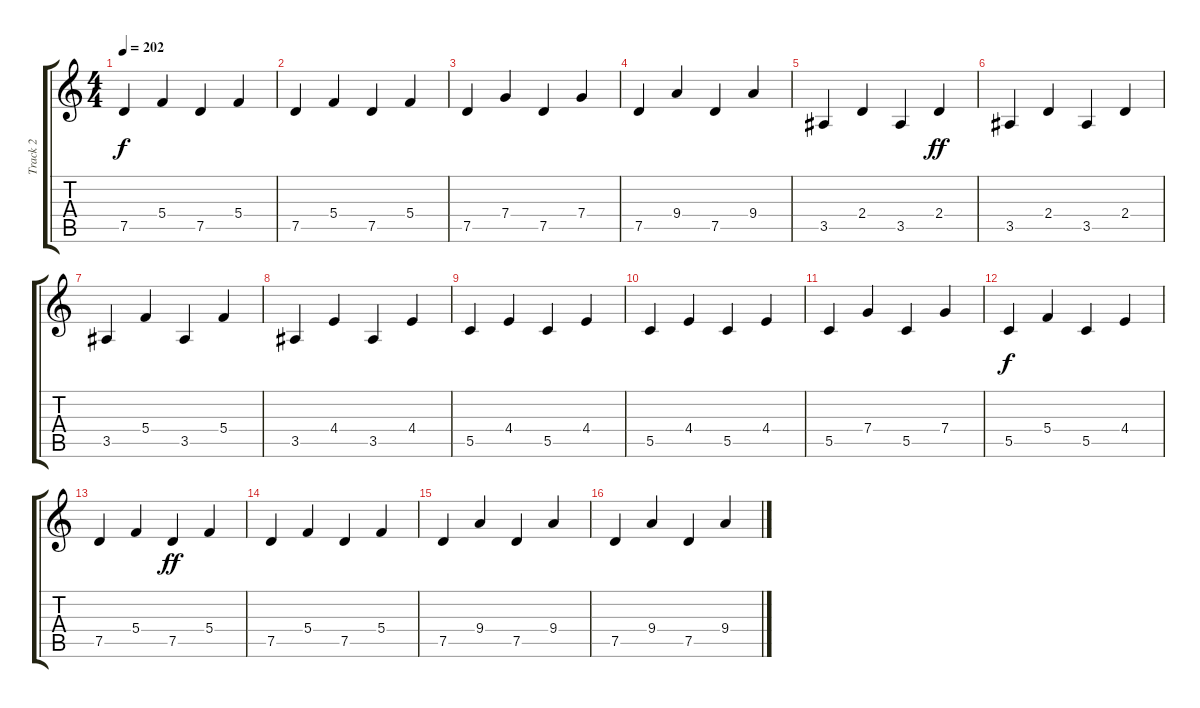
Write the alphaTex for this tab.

\track ("Track 2" "Track 2") {instrument distortionguitar}
\staff {score tabs}
\tuning (D4 A3 F3 C3 G2 C2) {hide}
\ts (4 4)
\tempo 202
\clef g2
\ks c
7.5.4{dy f} 5.4.4 7.5.4 5.4.4 |
7.5.4 5.4.4 7.5.4 5.4.4 |
7.5.4 7.4.4 7.5.4 7.4.4 |
7.5.4 9.4.4 7.5.4 9.4.4 |
3.5.4 2.4.4 3.5.4 2.4.4{dy ff} |
3.5.4 2.4.4 3.5.4 2.4.4 |
3.5.4 5.4.4 3.5.4 5.4.4 |
3.5.4 4.4.4 3.5.4 4.4.4 |
5.5.4 4.4.4 5.5.4 4.4.4 |
5.5.4 4.4.4 5.5.4 4.4.4 |
5.5.4 7.4.4 5.5.4 7.4.4 |
5.5.4{dy f} 5.4.4 5.5.4 4.4.4 |
7.5.4 5.4.4 7.5.4{dy ff} 5.4.4 |
7.5.4 5.4.4 7.5.4 5.4.4 |
7.5.4 9.4.4 7.5.4 9.4.4 |
7.5.4 9.4.4 7.5.4 9.4.4
